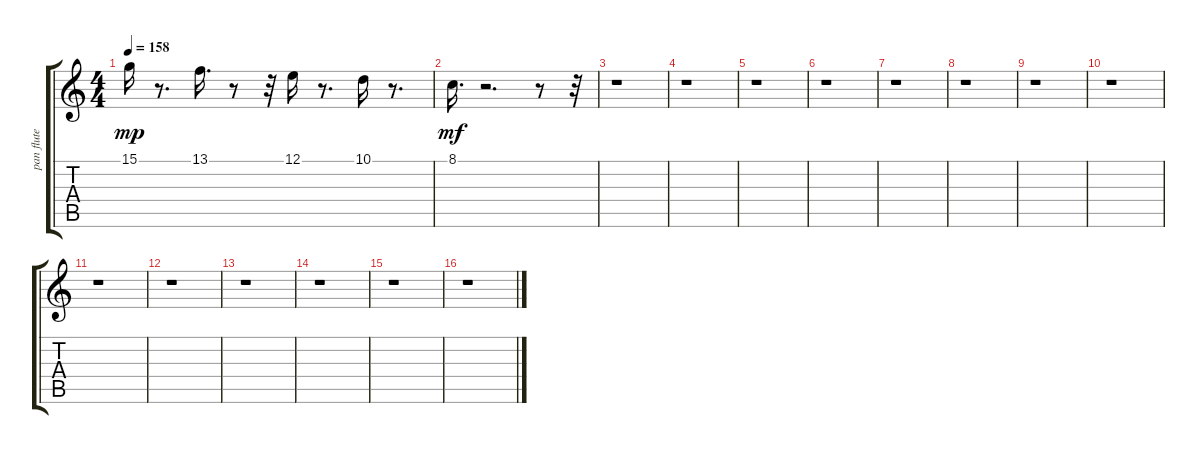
\track ("pan flute" "pan flute") {instrument panflute}
\staff {score tabs}
\tuning (E4 B3 G3 D3 A2 E2) {hide}
\ts (4 4)
\tempo 158
\clef g2
\ks c
15.1.16{dy mp} r.8{d} 13.1.16{d} r.8 r.32 12.1.16 r.8{d} 10.1.16 r.8{d} |
8.1.16{d dy mf} r.2{d} r.8 r.32 |
r.1 |
r.1 |
r.1 |
r.1 |
r.1 |
r.1 |
r.1 |
r.1 |
r.1 |
r.1 |
r.1 |
r.1 |
r.1 |
r.1
